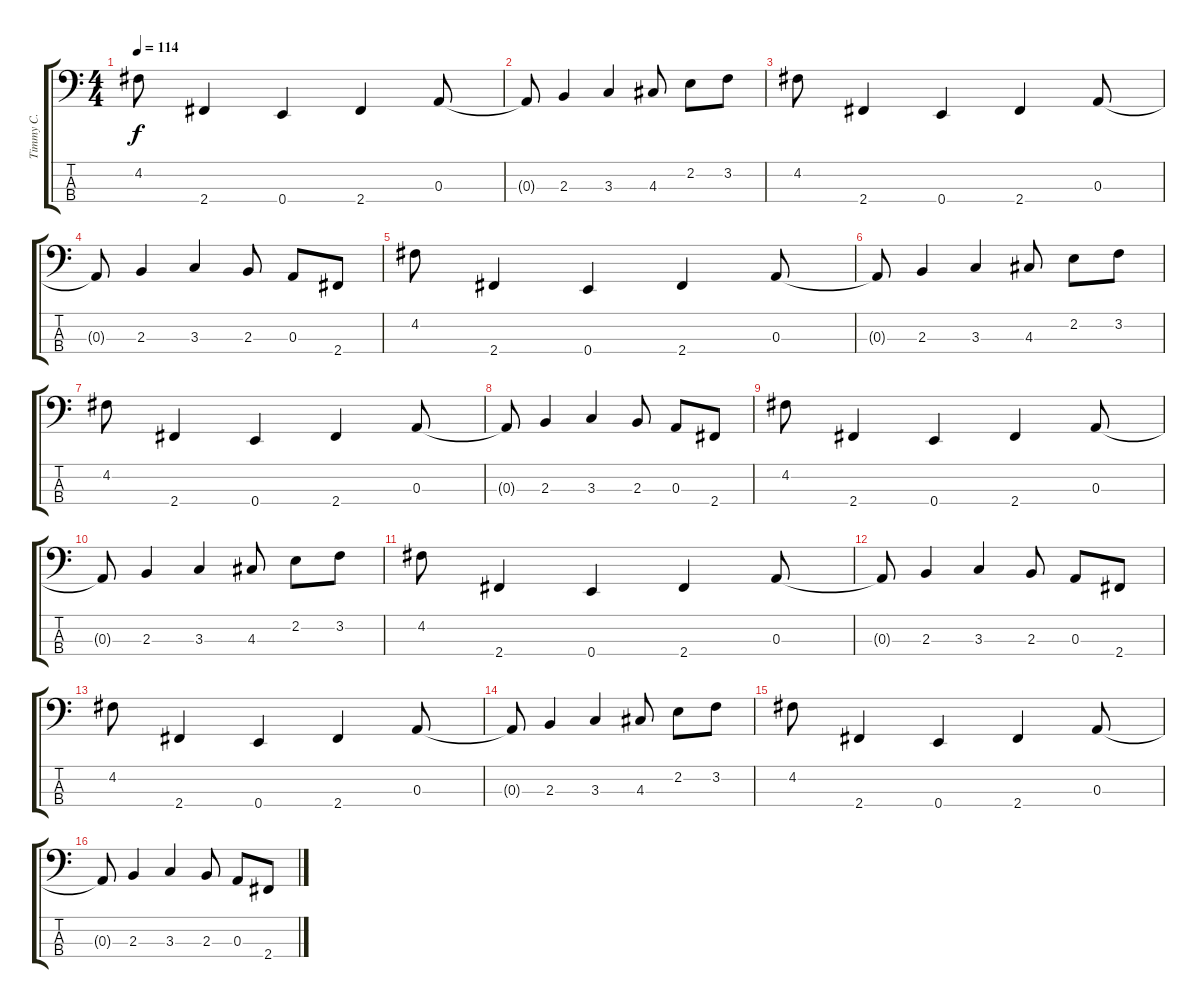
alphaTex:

\track ("Timmy C." "Timmy C.") {instrument electricbassfinger}
\staff {score tabs}
\tuning (G2 D2 A1 E1) {hide}
\ts (4 4)
\tempo 114
\clef f4
\ks c
4.2.8{dy f} 2.4.4 0.4.4 2.4.4 0.3.8 |
0.3{t}.8 2.3.4 3.3.4 4.3.8 2.2.8 3.2.8 |
4.2.8 2.4.4 0.4.4 2.4.4 0.3.8 |
0.3{t}.8 2.3.4 3.3.4 2.3.8 0.3.8 2.4.8 |
4.2.8 2.4.4 0.4.4 2.4.4 0.3.8 |
0.3{t}.8 2.3.4 3.3.4 4.3.8 2.2.8 3.2.8 |
4.2.8 2.4.4 0.4.4 2.4.4 0.3.8 |
0.3{t}.8 2.3.4 3.3.4 2.3.8 0.3.8 2.4.8 |
4.2.8 2.4.4 0.4.4 2.4.4 0.3.8 |
0.3{t}.8 2.3.4 3.3.4 4.3.8 2.2.8 3.2.8 |
4.2.8 2.4.4 0.4.4 2.4.4 0.3.8 |
0.3{t}.8 2.3.4 3.3.4 2.3.8 0.3.8 2.4.8 |
4.2.8 2.4.4 0.4.4 2.4.4 0.3.8 |
0.3{t}.8 2.3.4 3.3.4 4.3.8 2.2.8 3.2.8 |
4.2.8 2.4.4 0.4.4 2.4.4 0.3.8 |
0.3{t}.8 2.3.4 3.3.4 2.3.8 0.3.8 2.4.8
